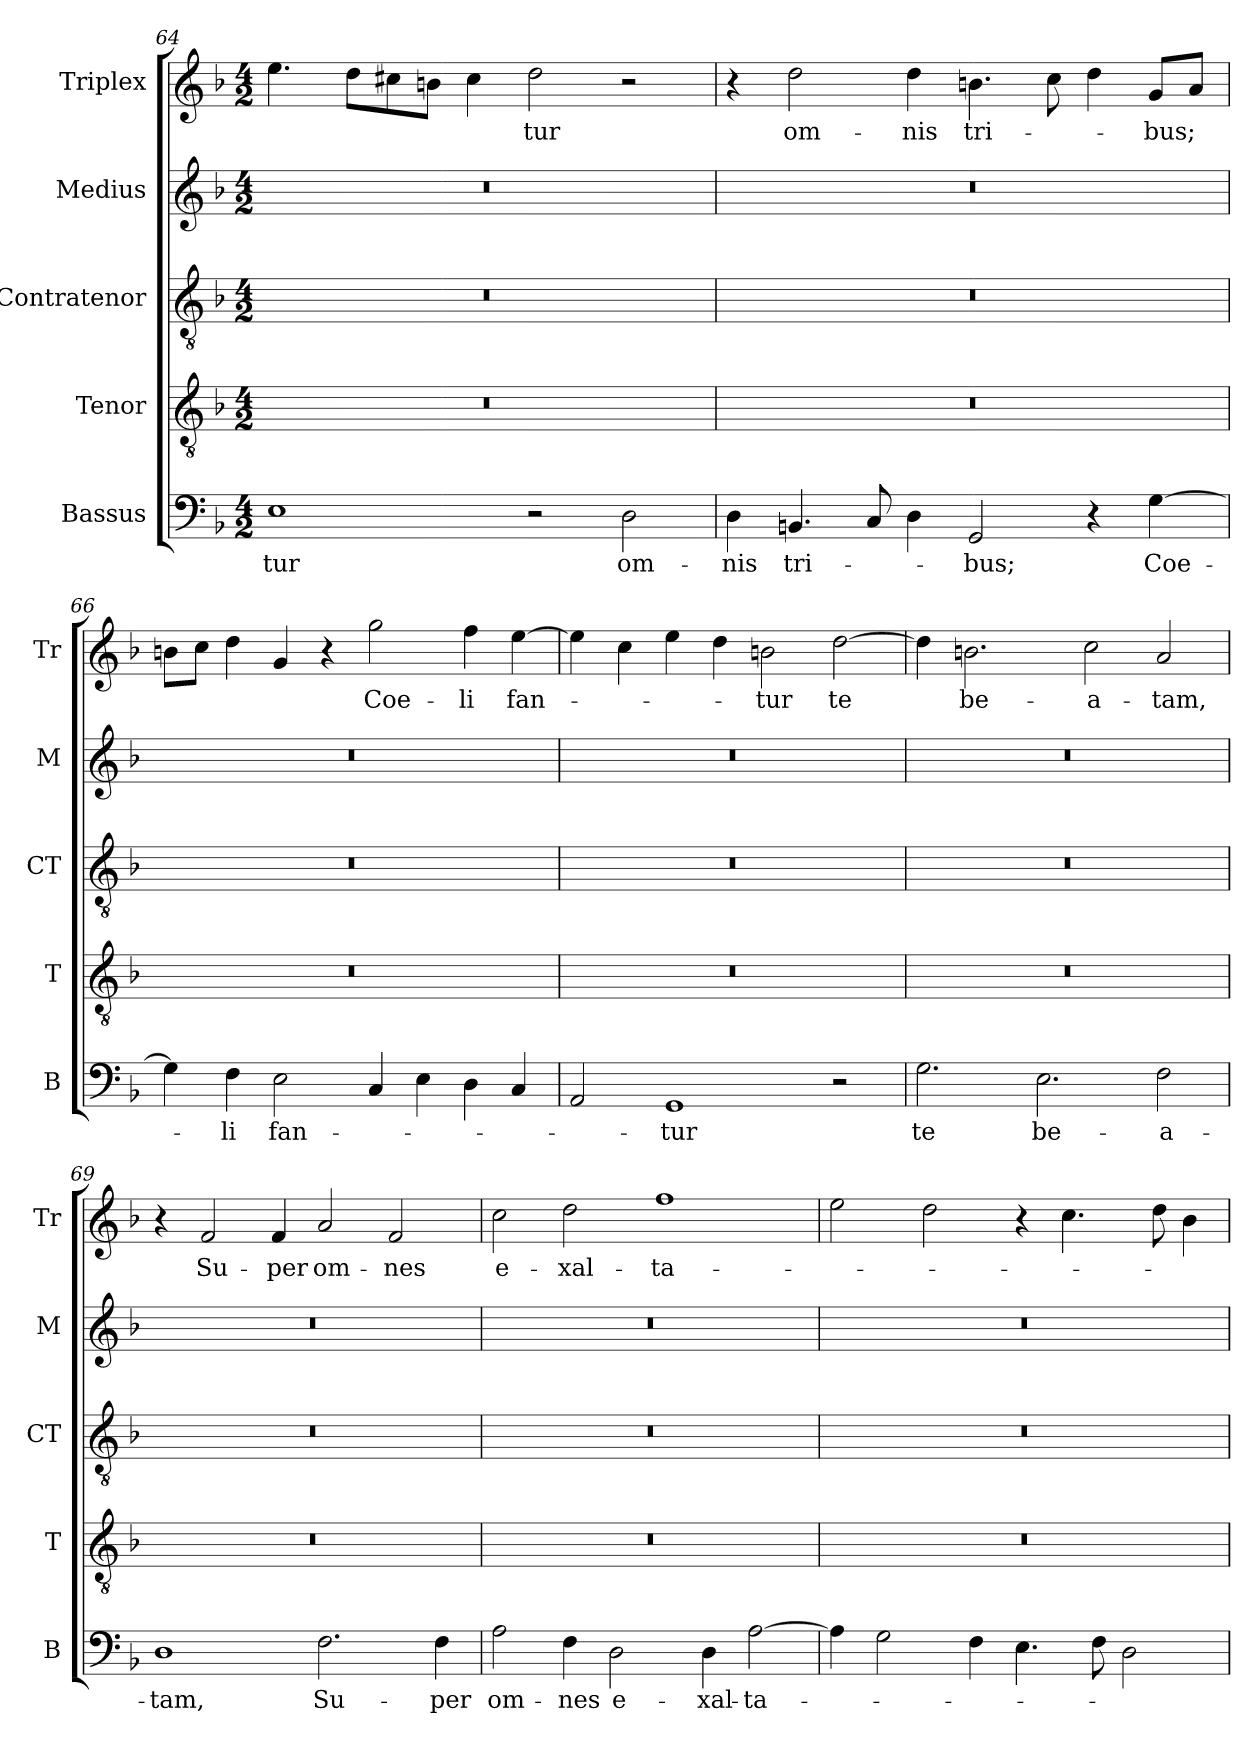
**kern	**text	**kern	**kern	**kern	**kern	**text
*part5	*part5	*part4	*part3	*part2	*part1	*part1
*staff5	*staff5	*staff4	*staff3	*staff2	*staff1	*staff1
*I"Bassus	*	*I"Tenor	*I"Contratenor	*I"Medius	*I"Triplex	*
*I'B	*	*I'T	*I'CT	*I'M	*I'Tr	*
*clefF4	*	*clefGv2	*clefGv2	*clefG2	*clefG2	*
*k[b-]	*	*k[b-]	*k[b-]	*k[b-]	*k[b-]	*
*F:	*	*F:	*F:	*F:	*F:	*
*M4/2	*	*M4/2	*M4/2	*M4/2	*M4/2	*
=64	=64	=64	=64	=64	=64	=64
!	!LO:LY:b	!	!	!	!	!
1E	-tur	0r	0r	0r	4.ee\	.
.	.	.	.	.	8dd\L	.
.	.	.	.	.	8cc#X\	.
.	.	.	.	.	8bn\J	.
.	.	.	.	.	4cc#\	.
!	!	!	!	!	!	!LO:LY:b
2r	.	.	.	.	2dd\	-tur
!	!LO:LY:b	!	!	!	!	!
2D\	om-	.	.	.	2r	.
!!LO:LB:g=z
=65	=65	=65	=65	=65	=65	=65
!	!LO:LY:b	!	!	!	!	!
4D\	-nis	0r	0r	0r	4r	.
!	!LO:LY:b	!	!	!	!	!LO:LY:b
4.BBn/	tri-	.	.	.	2dd\	om-
8C/	.	.	.	.	.	.
!	!	!	!	!	!	!LO:LY:b
4D\	.	.	.	.	4dd\	-nis
!	!LO:LY:b	!	!	!	!	!LO:LY:b
2GG/	-bus;	.	.	.	4.bn\	tri-
.	.	.	.	.	8cc\	.
4r	.	.	.	.	4dd\	.
!	!LO:LY:b	!	!	!	!	!LO:LY:b
[4G\	Coe-	.	.	.	8g/L	-bus;
.	.	.	.	.	8a/J	.
=66	=66	=66	=66	=66	=66	=66
4G\]	.	0r	0r	0r	8bn\L	.
.	.	.	.	.	8cc\J	.
!	!LO:LY:b	!	!	!	!	!
4F\	-li	.	.	.	4dd\	.
!	!LO:LY:b	!	!	!	!	!
2E\	fan-	.	.	.	4g/	.
.	.	.	.	.	4r	.
!	!	!	!	!	!	!LO:LY:b
4C/	.	.	.	.	2gg\	Coe-
4E\	.	.	.	.	.	.
!	!	!	!	!	!	!LO:LY:b
4D\	.	.	.	.	4ff\	-li
!	!	!	!	!	!	!LO:LY:b
4C/	.	.	.	.	[4ee\	fan-
=67	=67	=67	=67	=67	=67	=67
2AA/	.	0r	0r	0r	4ee\]	.
.	.	.	.	.	4cc\	.
!	!LO:LY:b	!	!	!	!	!
1GG	-tur	.	.	.	4ee\	.
.	.	.	.	.	4dd\	.
!	!	!	!	!	!	!LO:LY:b
.	.	.	.	.	2bn\	-tur
!	!	!	!	!	!	!LO:LY:b
2r	.	.	.	.	[2dd\	te
!!LO:PB:g=z
=68	=68	=68	=68	=68	=68	=68
!	!LO:LY:b	!	!	!	!	!
2.G\	te	0r	0r	0r	4dd\]	.
!	!	!	!	!	!	!LO:LY:b
.	.	.	.	.	2.bn\	be-
!	!LO:LY:b	!	!	!	!	!
2.E\	be-	.	.	.	.	.
!	!	!	!	!	!	!LO:LY:b
.	.	.	.	.	2cc\	-a-
!	!LO:LY:b	!	!	!	!	!LO:LY:b
2F\	-a-	.	.	.	2a/	-tam,
=69	=69	=69	=69	=69	=69	=69
!	!LO:LY:b	!	!	!	!	!
1D	-tam,	0r	0r	0r	4r	.
!	!	!	!	!	!	!LO:LY:b
.	.	.	.	.	2f/	Su-
!	!	!	!	!	!	!LO:LY:b
.	.	.	.	.	4f/	-per
!	!LO:LY:b	!	!	!	!	!LO:LY:b
2.F\	Su-	.	.	.	2a/	om-
!	!	!	!	!	!	!LO:LY:b
.	.	.	.	.	2f/	-nes
!	!LO:LY:b	!	!	!	!	!
4F\	-per	.	.	.	.	.
=70	=70	=70	=70	=70	=70	=70
!	!LO:LY:b	!	!	!	!	!LO:LY:b
2A\	om-	0r	0r	0r	2cc\	e-
!	!LO:LY:b	!	!	!	!	!LO:LY:b
4F\	-nes	.	.	.	2dd\	-xal-
!	!LO:LY:b	!	!	!	!	!
2D\	e-	.	.	.	.	.
!	!	!	!	!	!	!LO:LY:b
.	.	.	.	.	1ff	-ta-
!	!LO:LY:b	!	!	!	!	!
4D\	-xal-	.	.	.	.	.
!	!LO:LY:b	!	!	!	!	!
[2A\	-ta-	.	.	.	.	.
=71	=71	=71	=71	=71	=71	=71
4A\]	.	0r	0r	0r	2ee\	.
2G\	.	.	.	.	.	.
.	.	.	.	.	2dd\	.
4F\	.	.	.	.	.	.
4.E\	.	.	.	.	4r	.
.	.	.	.	.	4.cc\	.
8F\	.	.	.	.	.	.
2D\	.	.	.	.	.	.
.	.	.	.	.	8dd\	.
.	.	.	.	.	4b-\	.
=	=	=	=	=	=	=
*-	*-	*-	*-	*-	*-	*-
